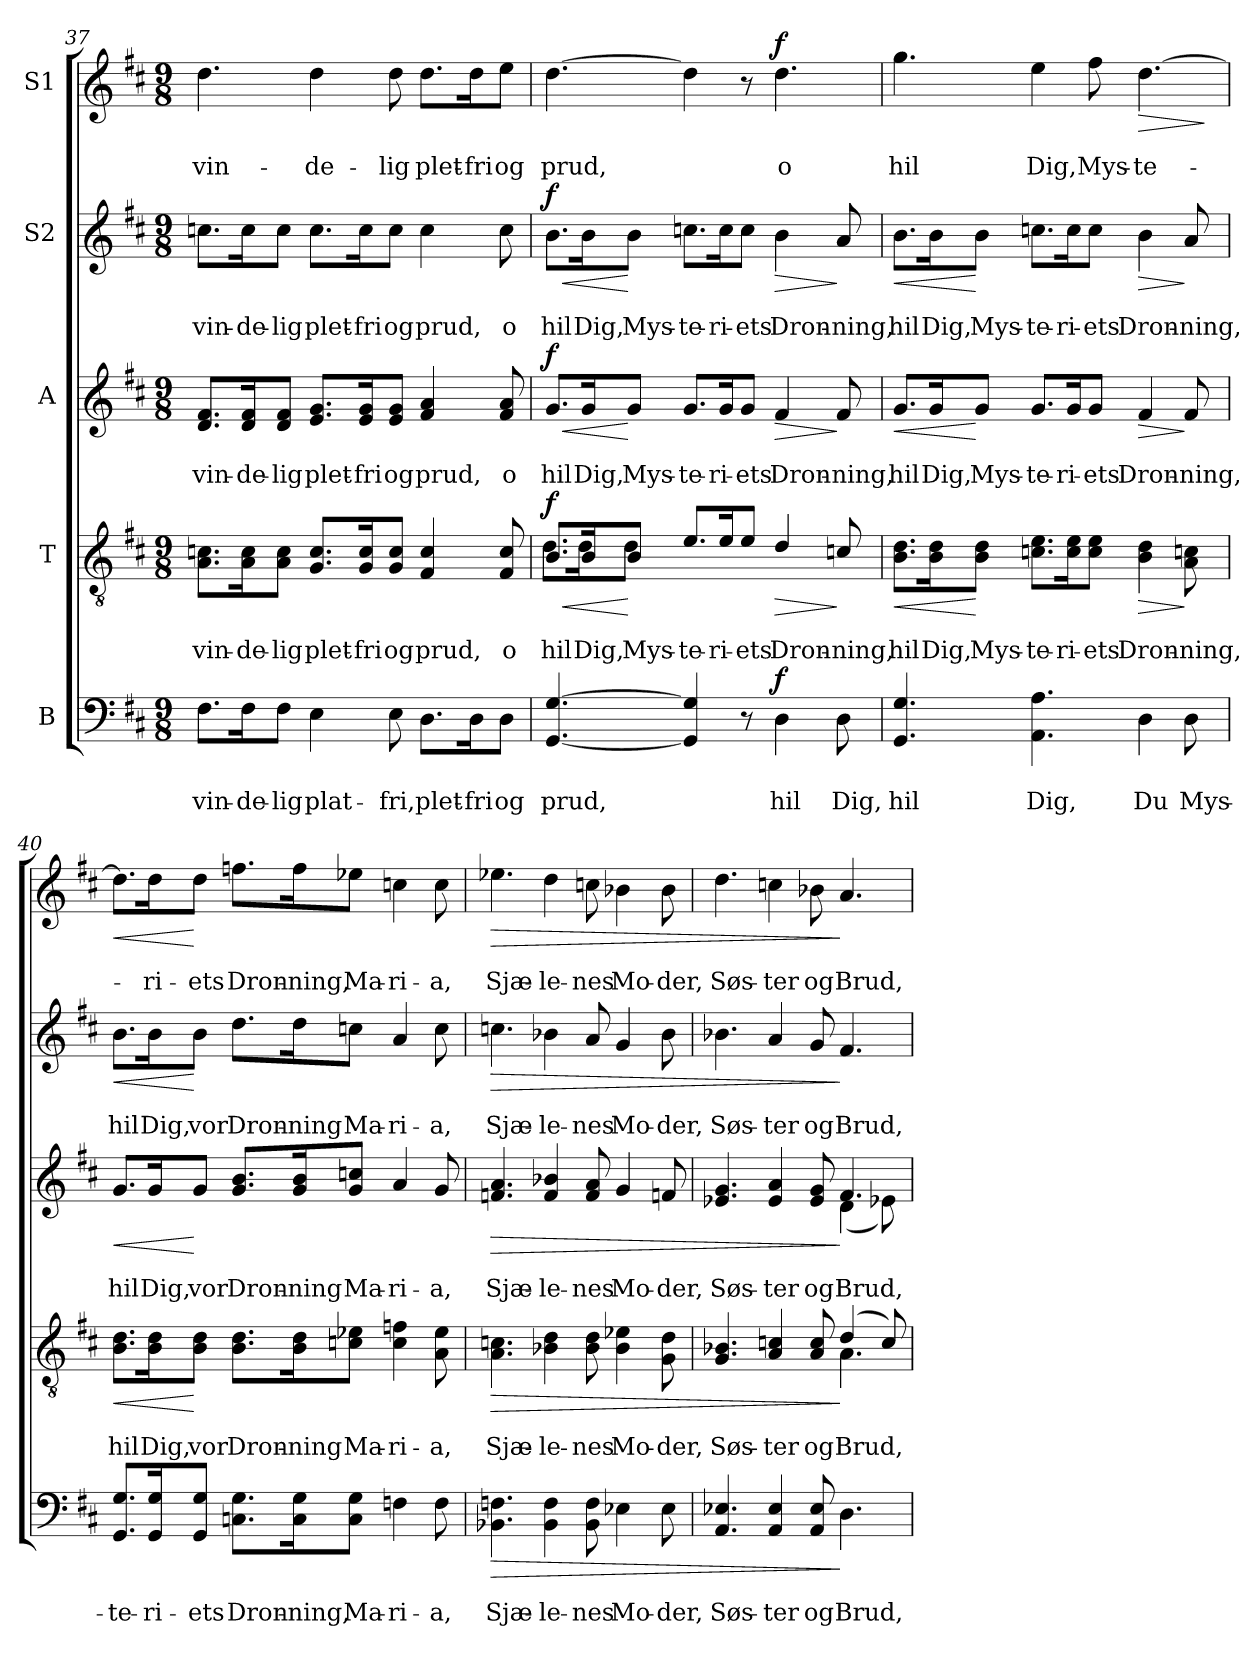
**kern	**text	**text	**dynam	**kern	**text	**text	**dynam	**kern	**text	**text	**dynam	**kern	**text	**text	**dynam	**kern	**text	**text	**dynam
*part5	*part5	*part5	*part5	*part4	*part4	*part4	*part4	*part3	*part3	*part3	*part3	*part2	*part2	*part2	*part2	*part1	*part1	*part1	*part1
*staff5	*staff5	*staff5	*staff5	*staff4	*staff4	*staff4	*staff4	*staff3	*staff3	*staff3	*staff3	*staff2	*staff2	*staff2	*staff2	*staff1	*staff1	*staff1	*staff1
*I"B	*	*	*	*I"T	*	*	*	*I"A	*	*	*	*I"S2	*	*	*	*I"S1	*	*	*
!!LO:PB:g=z
*clefF4	*	*	*	*clefGv2	*	*	*	*clefG2	*	*	*	*clefG2	*	*	*	*clefG2	*	*	*
*k[f#c#]	*	*	*	*k[f#c#]	*	*	*	*k[f#c#]	*	*	*	*k[f#c#]	*	*	*	*k[f#c#]	*	*	*
*D:	*	*	*	*D:	*	*	*	*D:	*	*	*	*D:	*	*	*	*D:	*	*	*
*M9/8	*	*	*	*M9/8	*	*	*	*M9/8	*	*	*	*M9/8	*	*	*	*M9/8	*	*	*
=37	=37	=37	=37	=37	=37	=37	=37	=37	=37	=37	=37	=37	=37	=37	=37	=37	=37	=37	=37
!	!	!LO:LY:b	!	!	!	!LO:LY:b	!	!	!	!LO:LY:b	!	!	!	!LO:LY:b	!	!	!	!LO:LY:b	!
8.F#i\L	.	-vin-	.	8.A\ 8.cn\L	.	-vin-	.	8.d/ 8.f#i/L	.	-vin-	.	8.ccn\L	.	-vin-	.	4.dd\	.	-vin-	.
!	!	!LO:LY:b	!	!	!	!LO:LY:b	!	!	!	!LO:LY:b	!	!	!	!LO:LY:b	!	!	!	!	!
16F#\k	.	-de-	.	16A\ 16c\k	.	-de-	.	16d/ 16f#/k	.	-de-	.	16cc\k	.	-de-	.	.	.	.	.
!	!	!LO:LY:b	!	!	!	!LO:LY:b	!	!	!	!LO:LY:b	!	!	!	!LO:LY:b	!	!	!	!	!
8F#\J	.	-lig	.	8A\ 8c\J	.	-lig	.	8d/ 8f#/J	.	-lig	.	8cc\J	.	-lig	.	.	.	.	.
!	!	!LO:LY:b	!	!	!	!LO:LY:b	!	!	!	!LO:LY:b	!	!	!	!LO:LY:b	!	!	!	!LO:LY:b	!
4E\	.	plat-	.	8.G/ 8.c/L	.	plet-	.	8.e/ 8.g/L	.	plet-	.	8.cc\L	.	plet-	.	4dd\	.	-de-	.
!	!	!	!	!	!	!LO:LY:b	!	!	!	!LO:LY:b	!	!	!	!LO:LY:b	!	!	!	!	!
.	.	.	.	16G/ 16c/k	.	-fri	.	16e/ 16g/k	.	-fri	.	16cc\k	.	-fri	.	.	.	.	.
!	!	!LO:LY:b	!	!	!	!LO:LY:b	!	!	!	!LO:LY:b	!	!	!	!LO:LY:b	!	!	!	!LO:LY:b	!
8E\	.	-fri,	.	8G/ 8c/J	.	og	.	8e/ 8g/J	.	og	.	8cc\J	.	og	.	8dd\	.	-lig	.
!	!	!LO:LY:b	!	!	!	!LO:LY:b	!	!	!	!LO:LY:b	!	!	!	!LO:LY:b	!	!	!	!LO:LY:b	!
8.D\L	.	plet-	.	4F#/ 4c/	.	prud,	.	4f#/ 4a/	.	prud,	.	4cc\	.	prud,	.	8.dd\L	.	plet-	.
!	!	!LO:LY:b	!	!	!	!	!	!	!	!	!	!	!	!	!	!	!	!LO:LY:b	!
16D\k	.	-fri	.	.	.	.	.	.	.	.	.	.	.	.	.	16dd\k	.	-fri	.
!	!	!LO:LY:b	!	!	!	!LO:LY:b	!	!	!	!LO:LY:b	!	!	!	!LO:LY:b	!	!	!	!LO:LY:b	!
8D\J	.	og	.	8F#/ 8c/	.	o	.	8f#/ 8a/	.	o	.	8cc\	.	o	.	8ee\J	.	og	.
=38	=38	=38	=38	=38	=38	=38	=38	=38	=38	=38	=38	=38	=38	=38	=38	=38	=38	=38	=38
!	!	!LO:LY:b	!	!	!	!LO:LY:b	!LO:HP:b	!	!	!LO:LY:b	!LO:HP:b	!	!	!LO:LY:b	!LO:HP:b	!	!	!LO:LY:b	!
*	*	*	*	*^	*	*	*	*	*	*	*	*	*	*	*	*	*	*	*
!	!	!	!	!	!	!	!	!LO:DY:n=1:a	!	!	!	!LO:DY:n=1:a	!	!	!	!LO:DY:n=1:b	!	!	!	!
[4.GG/ [4.G/	.	prud,	.	8.B/L	8.d\L	.	hil	< f	8.g/L	.	hil	< f	8.b\L	.	hil	< f	[4.dd\	.	prud,	.
!	!	!	!	!	!	!	!LO:LY:b	!	!	!	!LO:LY:b	!	!	!	!LO:LY:b	!	!	!	!	!
.	.	.	.	16B/k	16d\k	.	Dig,	.	16g/k	.	Dig,	.	16b\k	.	Dig,	.	.	.	.	.
!	!	!	!	!	!	!	!LO:LY:b	!	!	!	!LO:LY:b	!	!	!	!LO:LY:b	!	!	!	!	!
.	.	.	.	8B/J	8d\J	.	Mys-	[	8g/J	.	Mys-	[	8b\J	.	Mys-	[	.	.	.	.
!	!	!	!	!	!	!	!LO:LY:b	!	!	!	!LO:LY:b	!	!	!	!LO:LY:b	!	!	!	!	!
4GG/] 4G/]	.	.	.	8.e/L	4ryy	.	-te-	.	8.g/L	.	-te-	.	8.ccn\L	.	-te-	.	4dd\]	.	.	.
!	!	!	!	!	!	!	!LO:LY:b	!	!	!	!LO:LY:b	!	!	!	!LO:LY:b	!	!	!	!	!
.	.	.	.	16e/k	.	.	-ri-	.	16g/k	.	-ri-	.	16cc\k	.	-ri-	.	.	.	.	.
!	!	!	!	!	!	!	!LO:LY:b	!	!	!	!LO:LY:b	!	!	!	!LO:LY:b	!	!	!	!	!
8r	.	.	.	8e/J	8ryy	.	-ets	.	8g/J	.	-ets	.	8cc\J	.	-ets	.	8r	.	.	.
!	!	!LO:LY:b	!LO:DY:a	!	!	!	!LO:LY:b	!LO:HP:b	!	!	!LO:LY:b	!LO:HP:b	!	!	!LO:LY:b	!LO:HP:b	!	!	!LO:LY:b	!LO:DY:a
4D\	.	hil	f	4d/	4ryy	.	Dron-	>	4f#/	.	Dron-	>	4b\	.	Dron-	>	4.dd\	.	o	f
!	!	!LO:LY:b	!	!	!	!	!LO:LY:b	!	!	!	!LO:LY:b	!	!	!	!LO:LY:b	!	!	!	!	!
8D\	.	Dig,	.	8cn/	8ryy	.	-ning,	]	8f#/	.	-ning,	]	8a/	.	-ning,	]	.	.	.	.
=39	=39	=39	=39	=39	=39	=39	=39	=39	=39	=39	=39	=39	=39	=39	=39	=39	=39	=39	=39	=39
!	!	!LO:LY:b	!	!	!	!	!LO:LY:b	!LO:HP:b	!	!	!LO:LY:b	!LO:HP:b	!	!	!LO:LY:b	!LO:HP:b	!	!	!LO:LY:b	!
*	*	*	*	*v	*v	*	*	*	*	*	*	*	*	*	*	*	*	*	*	*
4.GG/ 4.G/	.	hil	.	8.B\ 8.d\L	.	hil	<	8.g/L	.	hil	<	8.b\L	.	hil	<	4.gg\	.	hil	.
!	!	!	!	!	!	!LO:LY:b	!	!	!	!LO:LY:b	!	!	!	!LO:LY:b	!	!	!	!	!
.	.	.	.	16B\ 16d\k	.	Dig,	.	16g/k	.	Dig,	.	16b\k	.	Dig,	.	.	.	.	.
!	!	!	!	!	!	!LO:LY:b	!	!	!	!LO:LY:b	!	!	!	!LO:LY:b	!	!	!	!	!
.	.	.	.	8B\ 8d\J	.	Mys-	[	8g/J	.	Mys-	[	8b\J	.	Mys-	[	.	.	.	.
!	!	!LO:LY:b	!	!	!	!LO:LY:b	!	!	!	!LO:LY:b	!	!	!	!LO:LY:b	!	!	!	!LO:LY:b	!
4.AA\ 4.A\	.	Dig,	.	8.cn\ 8.e\L	.	-te-	.	8.g/L	.	-te-	.	8.ccn\L	.	-te-	.	4ee\	.	Dig,	.
!	!	!	!	!	!	!LO:LY:b	!	!	!	!LO:LY:b	!	!	!	!LO:LY:b	!	!	!	!	!
.	.	.	.	16c\ 16e\k	.	-ri-	.	16g/k	.	-ri-	.	16cc\k	.	-ri-	.	.	.	.	.
!	!	!	!	!	!	!LO:LY:b	!	!	!	!LO:LY:b	!	!	!	!LO:LY:b	!	!	!	!LO:LY:b	!
.	.	.	.	8c\ 8e\J	.	-ets	.	8g/J	.	-ets	.	8cc\J	.	-ets	.	8ff#\	.	Mys-	.
!	!	!LO:LY:b	!	!	!	!LO:LY:b	!LO:HP:b	!	!	!LO:LY:b	!LO:HP:b	!	!	!LO:LY:b	!LO:HP:b	!	!	!LO:LY:b	!LO:HP:b
4D\	.	Du	.	4B\ 4d\	.	Dron-	>	4f#/	.	Dron-	>	4b\	.	Dron-	>	[4.dd\	.	-te-	>
!	!	!LO:LY:b	!	!	!	!LO:LY:b	!	!	!	!LO:LY:b	!	!	!	!LO:LY:b	!	!	!	!	!
8D\	.	Mys-	.	8A\ 8cni\	.	-ning,	]	8f#/	.	-ning,	]	8a/	.	-ning,	]	.	.	.	.
.	.	.	.	.	.	.	.	.	.	.	.	.	.	.	.	.	.	.	]
!!LO:LB:g=z
=40	=40	=40	=40	=40	=40	=40	=40	=40	=40	=40	=40	=40	=40	=40	=40	=40	=40	=40	=40
!	!	!LO:LY:b	!	!	!	!LO:LY:b	!LO:HP:b	!	!	!LO:LY:b	!LO:HP:b	!	!	!LO:LY:b	!LO:HP:b	!	!	!	!LO:HP:b
8.GG/ 8.G/L	.	-te-	.	8.B\ 8.d\L	.	hil	<	8.g/L	.	hil	<	8.b\L	.	hil	<	8.dd\L]	.	.	<
!	!	!LO:LY:b	!	!	!	!LO:LY:b	!	!	!	!LO:LY:b	!	!	!	!LO:LY:b	!	!	!	!LO:LY:b	!
16GG/ 16G/k	.	-ri-	.	16B\ 16d\k	.	Dig,	.	16g/k	.	Dig,	.	16b\k	.	Dig,	.	16dd\k	.	-ri-	.
!	!	!LO:LY:b	!	!	!	!LO:LY:b	!	!	!	!LO:LY:b	!	!	!	!LO:LY:b	!	!	!	!LO:LY:b	!
8GG/ 8G/J	.	-ets	.	8B\ 8d\J	.	vor	[	8g/J	.	vor	[	8b\J	.	vor	[	8dd\J	.	-ets	[
!	!	!LO:LY:b	!	!	!	!LO:LY:b	!	!	!	!LO:LY:b	!	!	!	!LO:LY:b	!	!	!	!LO:LY:b	!
8.Cn\ 8.G\L	.	Dron-	.	8.B\ 8.d\L	.	Dron-	.	8.g/ 8.b/L	.	Dron-	.	8.dd\L	.	Dron-	.	8.ffn\L	.	Dron-	.
!	!	!LO:LY:b	!	!	!	!LO:LY:b	!	!	!	!LO:LY:b	!	!	!	!LO:LY:b	!	!	!	!LO:LY:b	!
16C\ 16G\k	.	-ning,	.	16B\ 16d\k	.	-ning	.	16g/ 16b/k	.	-ning	.	16dd\k	.	-ning	.	16ff\k	.	-ning,	.
!	!	!LO:LY:b	!	!	!	!LO:LY:b	!	!	!	!LO:LY:b	!	!	!	!LO:LY:b	!	!	!	!LO:LY:b	!
8C\ 8G\J	.	Ma-	.	8cn\ 8e-X\J	.	Ma-	.	8g/ 8ccn/J	.	Ma-	.	8ccn\J	.	Ma-	.	8ee-X\J	.	Ma-	.
!	!	!LO:LY:b	!	!	!	!LO:LY:b	!	!	!	!LO:LY:b	!	!	!	!LO:LY:b	!	!	!	!LO:LY:b	!
4Fn\	.	-ri-	.	4c\ 4fn\	.	-ri-	.	4a/	.	-ri-	.	4a/	.	-ri-	.	4ccn\	.	-ri-	.
!	!	!LO:LY:b	!	!	!	!LO:LY:b	!	!	!	!LO:LY:b	!	!	!	!LO:LY:b	!	!	!	!LO:LY:b	!
8F\	.	-a,	.	8A\ 8e-\	.	-a,	.	8g/	.	-a,	.	8cc\	.	-a,	.	8cc\	.	-a,	.
=41	=41	=41	=41	=41	=41	=41	=41	=41	=41	=41	=41	=41	=41	=41	=41	=41	=41	=41	=41
!	!	!LO:LY:b	!LO:HP:b	!	!	!LO:LY:b	!LO:HP:b	!	!	!LO:LY:b	!LO:HP:b	!	!	!LO:LY:b	!LO:HP:b	!	!	!LO:LY:b	!LO:HP:b
4.BB-X\ 4.Fn\	.	Sjæ-	>	4.A\ 4.cn\	.	Sjæ-	>	4.fn/ 4.a/	.	Sjæ-	>	4.ccn\	.	Sjæ-	>	4.ee-X\	.	Sjæ-	>
!	!	!LO:LY:b	!	!	!	!LO:LY:b	!	!	!	!LO:LY:b	!	!	!	!LO:LY:b	!	!	!	!LO:LY:b	!
4BB-\ 4F\	.	-le-	.	4B-X\ 4d\	.	-le-	.	4f/ 4b-X/	.	-le-	.	4b-X\	.	-le-	.	4dd\	.	-le-	.
!	!	!LO:LY:b	!	!	!	!LO:LY:b	!	!	!	!LO:LY:b	!	!	!	!LO:LY:b	!	!	!	!LO:LY:b	!
8BB-\ 8F\	.	-nes	.	8B-\ 8d\	.	-nes	.	8f/ 8a/	.	-nes	.	8a/	.	-nes	.	8ccn\	.	-nes	.
!	!	!LO:LY:b	!	!	!	!LO:LY:b	!	!	!	!LO:LY:b	!	!	!	!LO:LY:b	!	!	!	!LO:LY:b	!
4E-X\	.	Mo-	.	4B-\ 4e-X\	.	Mo-	.	4g/	.	Mo-	.	4g/	.	Mo-	.	4b-X\	.	Mo-	.
!	!	!LO:LY:b	!	!	!	!LO:LY:b	!	!	!	!LO:LY:b	!	!	!	!LO:LY:b	!	!	!	!LO:LY:b	!
8E-\	.	-der,	.	8G\ 8d\	.	-der,	.	8fni/	.	-der,	.	8b-\	.	-der,	.	8b-\	.	-der,	.
=42	=42	=42	=42	=42	=42	=42	=42	=42	=42	=42	=42	=42	=42	=42	=42	=42	=42	=42	=42
!	!	!LO:LY:b	!	!	!	!LO:LY:b	!	!	!	!LO:LY:b	!	!	!	!LO:LY:b	!	!	!	!LO:LY:b	!
*	*	*	*	*^	*	*	*	*^	*	*	*	*	*	*	*	*	*	*	*
4.AA/ 4.E-X/	.	Søs-	.	4.G/ 4.B-X/	4.ryy	.	Søs-	.	4.e-X/ 4.g/	4.ryy	.	Søs-	.	4.b-X\	.	Søs-	.	4.dd\	.	Søs-	.
!	!	!LO:LY:b	!	!	!	!	!LO:LY:b	!	!	!	!	!LO:LY:b	!	!	!	!LO:LY:b	!	!	!	!LO:LY:b	!
4AA/ 4E-/	.	-ter	.	4A/ 4cn/	4.ryy	.	-ter	.	4e-/ 4a/	4.ryy	.	-ter	.	4a/	.	-ter	.	4ccn\	.	-ter	.
!	!	!LO:LY:b	!	!	!	!	!LO:LY:b	!	!	!	!	!LO:LY:b	!	!	!	!LO:LY:b	!	!	!	!LO:LY:b	!
8AA/ 8E-/	.	og	.	8A/ 8c/	.	.	og	.	8e-/ 8g/	.	.	og	.	8g/	.	og	.	8b-X\	.	og	.
!	!	!LO:LY:b	!	!	!	!	!LO:LY:b	!	!	!	!	!LO:LY:b	!	!	!	!LO:LY:b	!	!	!	!LO:LY:b	!
4.D\	.	Brud,	]	(>4d/	4.A\	.	Brud,	]	4.f#i/	(<4d\	.	Brud,	]	4.f#i/	.	Brud,	]	4.a/	.	Brud,	]
.	.	.	.	8c/)	.	.	.	.	.	8e-X\)	.	.	.	.	.	.	.	.	.	.	.
*	*	*	*	*v	*v	*	*	*	*	*	*	*	*	*	*	*	*	*	*	*	*
*	*	*	*	*	*	*	*	*v	*v	*	*	*	*	*	*	*	*	*	*	*
=	=	=	=	=	=	=	=	=	=	=	=	=	=	=	=	=	=	=	=
*-	*-	*-	*-	*-	*-	*-	*-	*-	*-	*-	*-	*-	*-	*-	*-	*-	*-	*-	*-
